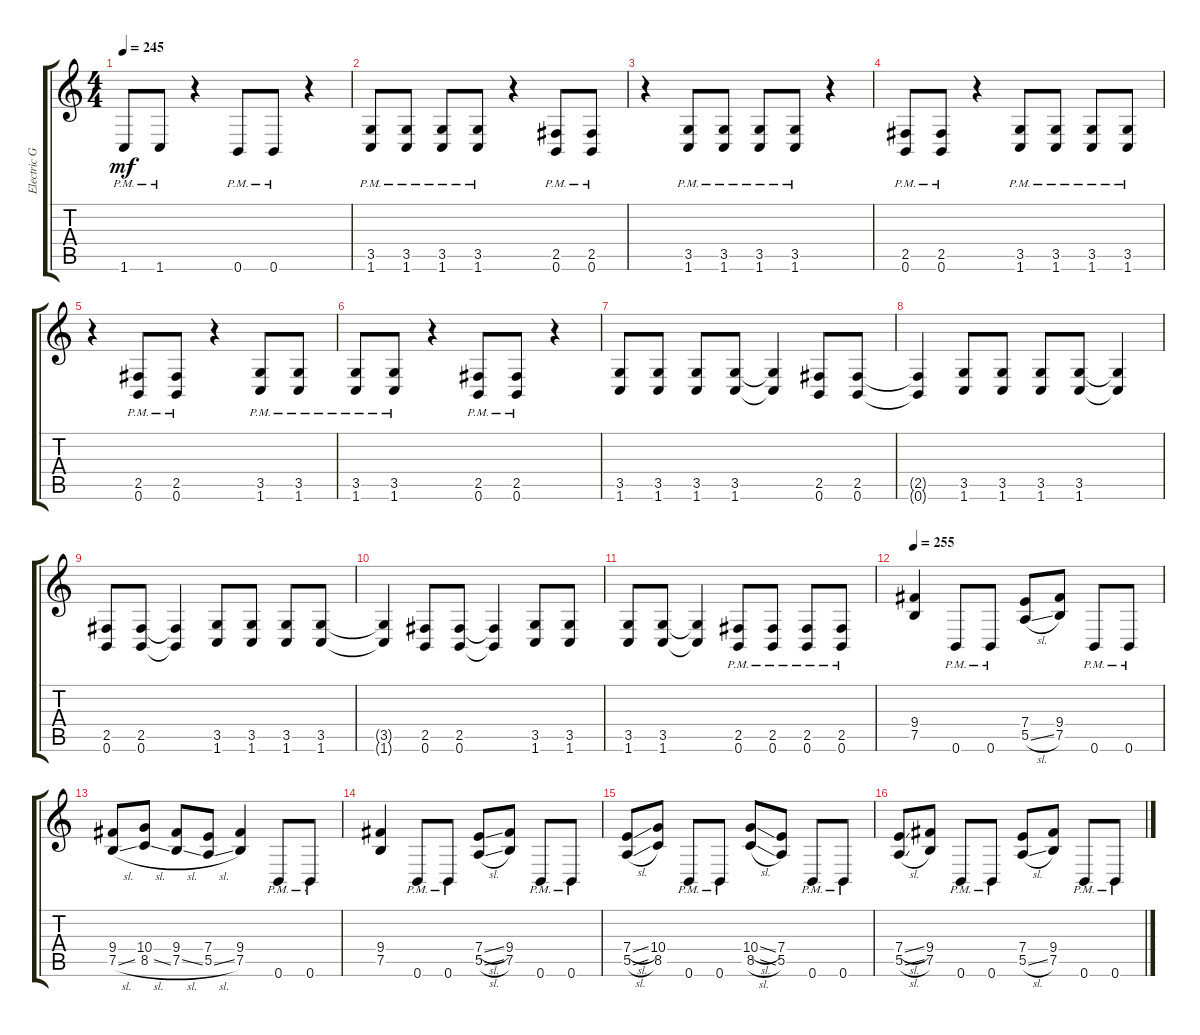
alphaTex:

\track ("Electric Guitar" "Electric G") {instrument distortionguitar}
\staff {score tabs}
\tuning (B3 Gb3 D3 A2 E2 B1) {hide}
\ts (4 4)
\tempo 245
\clef g2
\ks c
1.6{pm}.8{dy mf} 1.6{pm}.8 r.4 0.6{pm}.8 0.6{pm}.8 r.4 |
(3.5{pm} 1.6{pm}).8 (3.5{pm} 1.6{pm}).8 (3.5{pm} 1.6{pm}).8 (3.5{pm} 1.6{pm}).8 r.4 (2.5{pm} 0.6{pm}).8 (2.5{pm} 0.6{pm}).8 |
r.4 (3.5{pm} 1.6{pm}).8 (3.5{pm} 1.6{pm}).8 (3.5{pm} 1.6{pm}).8 (3.5{pm} 1.6{pm}).8 r.4 |
(2.5{pm} 0.6{pm}).8 (2.5{pm} 0.6{pm}).8 r.4 (3.5{pm} 1.6{pm}).8 (3.5{pm} 1.6{pm}).8 (3.5{pm} 1.6{pm}).8 (3.5{pm} 1.6{pm}).8 |
r.4 (2.5{pm} 0.6{pm}).8 (2.5{pm} 0.6{pm}).8 r.4 (3.5{pm} 1.6{pm}).8 (3.5{pm} 1.6{pm}).8 |
(3.5{pm} 1.6{pm}).8 (3.5{pm} 1.6{pm}).8 r.4 (2.5{pm} 0.6{pm}).8 (2.5{pm} 0.6{pm}).8 r.4 |
(3.5 1.6).8 (3.5 1.6).8 (3.5 1.6).8 (3.5 1.6).8 (3.5{t} 1.6{t}).4 (2.5 0.6).8 (2.5 0.6).8 |
(2.5{t} 0.6{t}).4 (3.5 1.6).8 (3.5 1.6).8 (3.5 1.6).8 (3.5 1.6).8 (3.5{t} 1.6{t}).4 |
(2.5 0.6).8 (2.5 0.6).8 (2.5{t} 0.6{t}).4 (3.5 1.6).8 (3.5 1.6).8 (3.5 1.6).8 (3.5 1.6).8 |
(3.5{t} 1.6{t}).4 (2.5 0.6).8 (2.5 0.6).8 (2.5{t} 0.6{t}).4 (3.5 1.6).8 (3.5 1.6).8 |
(3.5 1.6).8 (3.5 1.6).8 (3.5{t} 1.6{t}).4 (2.5{pm} 0.6{pm}).8 (2.5{pm} 0.6{pm}).8 (2.5{pm} 0.6{pm}).8 (2.5{pm} 0.6{pm}).8 |
\tempo 255
(9.4 7.5).4 0.6{pm}.8 0.6{pm}.8 (7.4 5.5{sl}).8 (9.4 7.5).8 0.6{pm}.8 0.6{pm}.8 |
(9.4 7.5{sl}).8 (10.4 8.5{sl}).8 (9.4 7.5{sl}).8 (7.4 5.5{sl}).8 (9.4 7.5).4 0.6{pm}.8 0.6{pm}.8 |
(9.4 7.5).4 0.6{pm}.8 0.6{pm}.8 (7.4{sl} 5.5{sl}).8 (9.4 7.5).8 0.6{pm}.8 0.6{pm}.8 |
(7.4{sl} 5.5{sl}).8 (10.4 8.5).8 0.6{pm}.8 0.6{pm}.8 (10.4{sl} 8.5{sl}).8 (7.4 5.5).8 0.6{pm}.8 0.6{pm}.8 |
(7.4{sl} 5.5{sl}).8 (9.4 7.5).8 0.6{pm}.8 0.6{pm}.8 (7.4 5.5{sl}).8 (9.4 7.5).8 0.6{pm}.8 0.6{pm}.8
